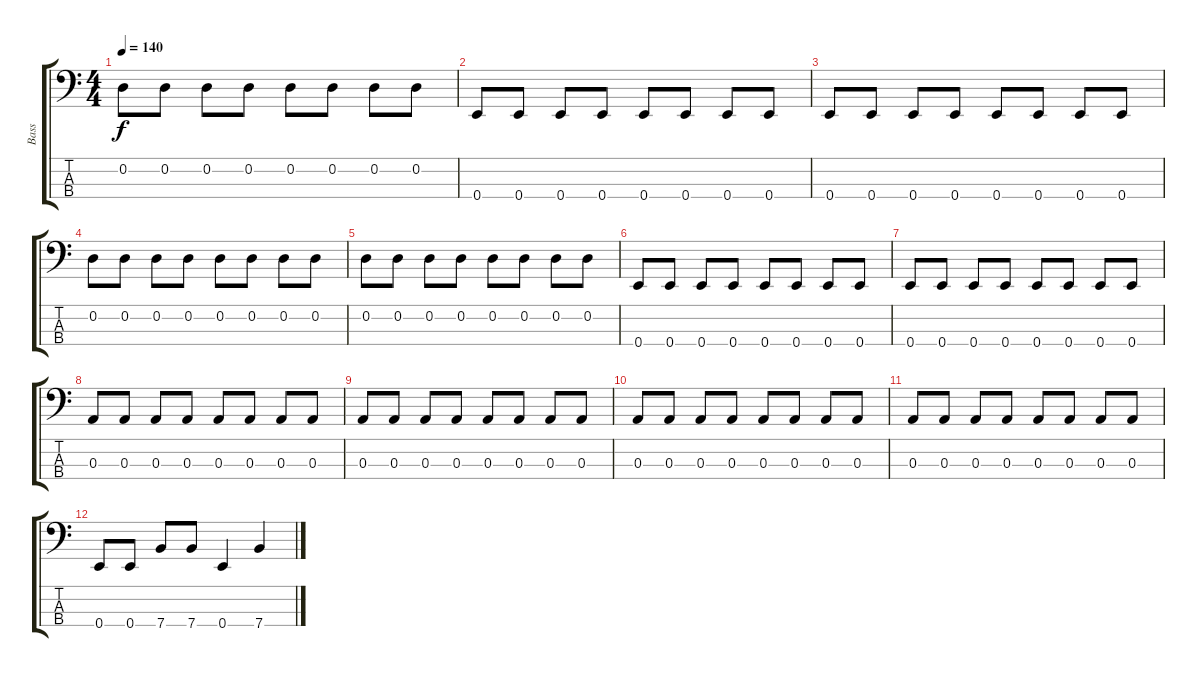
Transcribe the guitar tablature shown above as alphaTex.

\track ("Bass" "Bass") {instrument acousticguitarsteel}
\staff {score tabs}
\tuning (G2 D2 A1 E1) {hide}
\ts (4 4)
\tempo 140
\clef f4
\ks c
0.2.8{dy f} 0.2.8 0.2.8 0.2.8 0.2.8 0.2.8 0.2.8 0.2.8 |
0.4.8 0.4.8 0.4.8 0.4.8 0.4.8 0.4.8 0.4.8 0.4.8 |
0.4.8 0.4.8 0.4.8 0.4.8 0.4.8 0.4.8 0.4.8 0.4.8 |
0.2.8 0.2.8 0.2.8 0.2.8 0.2.8 0.2.8 0.2.8 0.2.8 |
0.2.8 0.2.8 0.2.8 0.2.8 0.2.8 0.2.8 0.2.8 0.2.8 |
0.4.8 0.4.8 0.4.8 0.4.8 0.4.8 0.4.8 0.4.8 0.4.8 |
0.4.8 0.4.8 0.4.8 0.4.8 0.4.8 0.4.8 0.4.8 0.4.8 |
0.3.8 0.3.8 0.3.8 0.3.8 0.3.8 0.3.8 0.3.8 0.3.8 |
0.3.8 0.3.8 0.3.8 0.3.8 0.3.8 0.3.8 0.3.8 0.3.8 |
0.3.8 0.3.8 0.3.8 0.3.8 0.3.8 0.3.8 0.3.8 0.3.8 |
0.3.8 0.3.8 0.3.8 0.3.8 0.3.8 0.3.8 0.3.8 0.3.8 |
0.4.8 0.4.8 7.4.8 7.4.8 0.4.4 7.4.4
